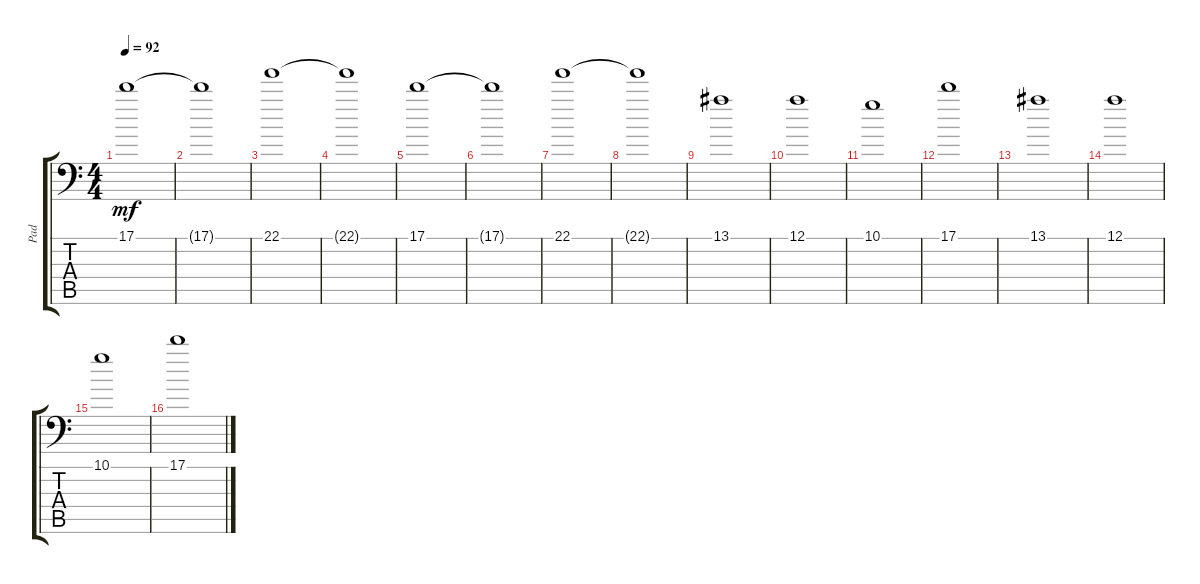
\track ("Pad" "Pad") {instrument electricguitarclean}
\staff {score tabs}
\tuning (A3 E3 C3 G2 D2 G1) {hide}
\ts (4 4)
\tempo 92
\clef f4
\ks c
17.1.1{dy mf} |
17.1{t}.1 |
22.1.1 |
22.1{t}.1 |
17.1.1 |
17.1{t}.1 |
22.1.1 |
22.1{t}.1 |
13.1.1 |
12.1.1 |
10.1.1 |
17.1.1 |
13.1.1 |
12.1.1 |
10.1.1 |
17.1.1
